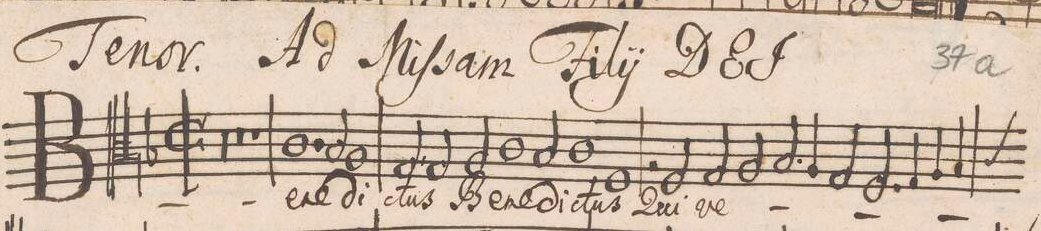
**kern	**text
*I"TENOR.	*
*clefC3	*
*k[b-]	*
*met(C|)	*
*M2/1	*
*	*Xij
=76||	=76||
*>D	*
*M2/1	*
*met(C|)	*
00r	.
=77-	=77-
=78-	=78-
0r	.
=79-	=79-
1r	.
1.c	Be-
=80-	=80-
2B-/	-ne-
1A	-di-
=81-	=81-
2G,</	-ctus
2G/	Be-
2A/	-ne-
1c	-di-
=82-	=82-
2B-/	.
1c	.
=83-	=83-
1F	-ctus
2r	.
2F/	Qui
=84-	=84-
2G/	ve-
2A/	.
2.B-/	.
4A/	.
=85-	=85-
2G/	.
2.F/	.
4G/	.
4A/	.
4B-/	.
*custos:c	*
=86-	=86-
*-	*-
